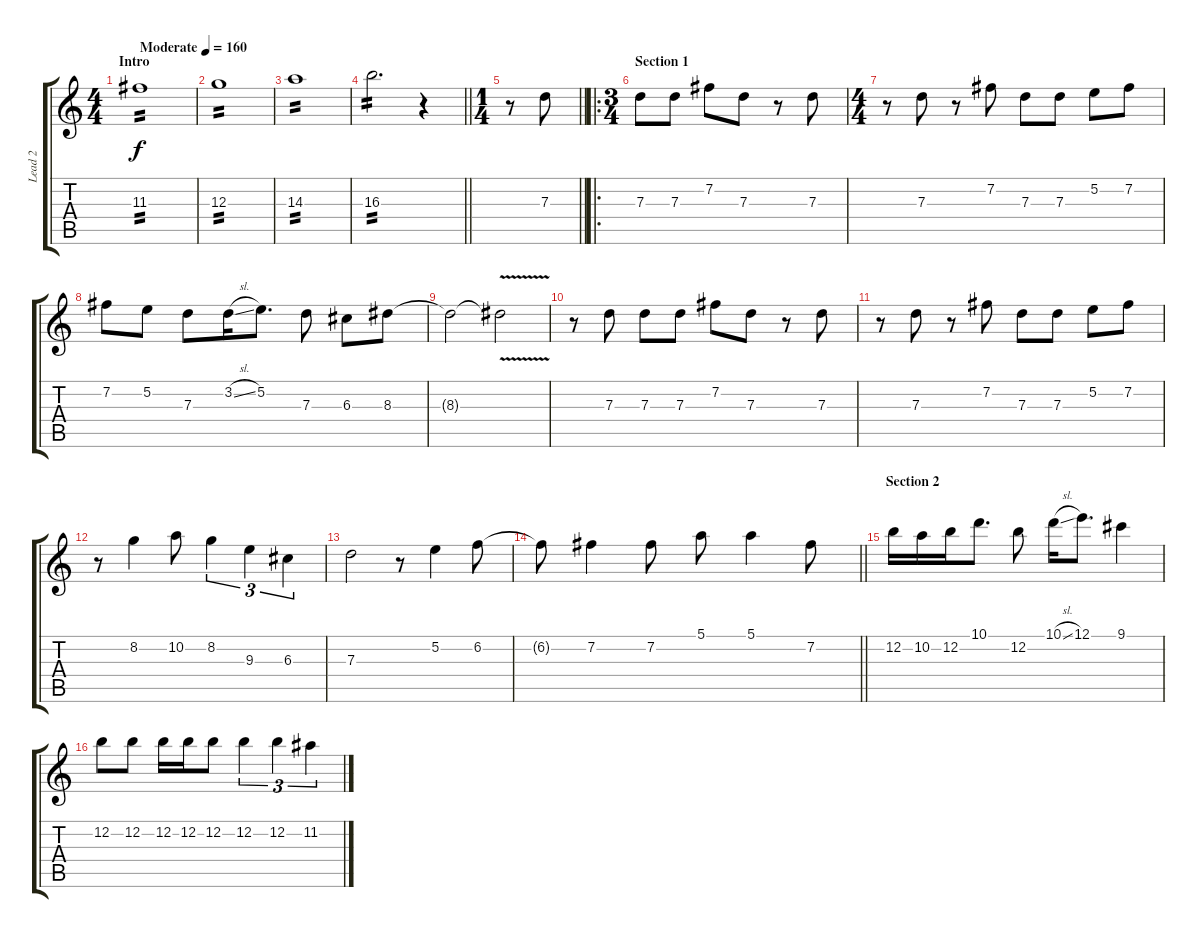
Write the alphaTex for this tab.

\track ("Lead 2" "Lead 2") {instrument overdrivenguitar}
\staff {score tabs}
\tuning (E4 B3 G3 D3 A2 E2) {hide}
\ts (4 4)
\section ("" "Intro")
\tempo (160 "Moderate")
\clef g2
\ks c
11.3.1{tp 2 dy f instrument overdrivenguitar} |
12.3.1{tp 2} |
14.3.1{tp 2} |
\barLineRight lightlight
16.3.2{d tp 2} r.4 |
\ts (1 4)
\barLineRight lightlight
r.8 7.3.8 |
\ro
\ts (3 4)
\section ("" "Section 1")
7.3.8 7.3.8 7.2.8 7.3.8 r.8 7.3.8 |
\ts (4 4)
r.8 7.3.8 r.8 7.2.8 7.3.8 7.3.8 5.2.8 7.2.8 |
7.2.8 5.2.8 7.3.8 3.2{sl}.16 5.2.8{d} 7.3.8 6.3.8 8.3.8 |
8.3{t}.2 8.3{v t}.2 |
r.8 7.3.8 7.3.8 7.3.8 7.2.8 7.3.8 r.8 7.3.8 |
r.8 7.3.8 r.8 7.2.8 7.3.8 7.3.8 5.2.8 7.2.8 |
r.8 8.2.4 10.2.8 8.2.4{tu (3 2)} 9.3.4{tu (3 2)} 6.3.4{tu (3 2)} |
7.3.2 r.8 5.2.4 6.2.8 |
\barLineRight lightlight
6.2{t}.8 7.2.4 7.2.8 5.1.8 5.1.4 7.2.8 |
\section ("" "Section 2")
12.2.16 10.2.16 12.2.16 10.1.8{d} 12.2.8 10.1{sl}.16 12.1.8{d} 9.1.4 |
12.2.8 12.2.8 12.2.16 12.2.16 12.2.8 12.2.4{tu (3 2)} 12.2.4{tu (3 2)} 11.2.4{tu (3 2)}
